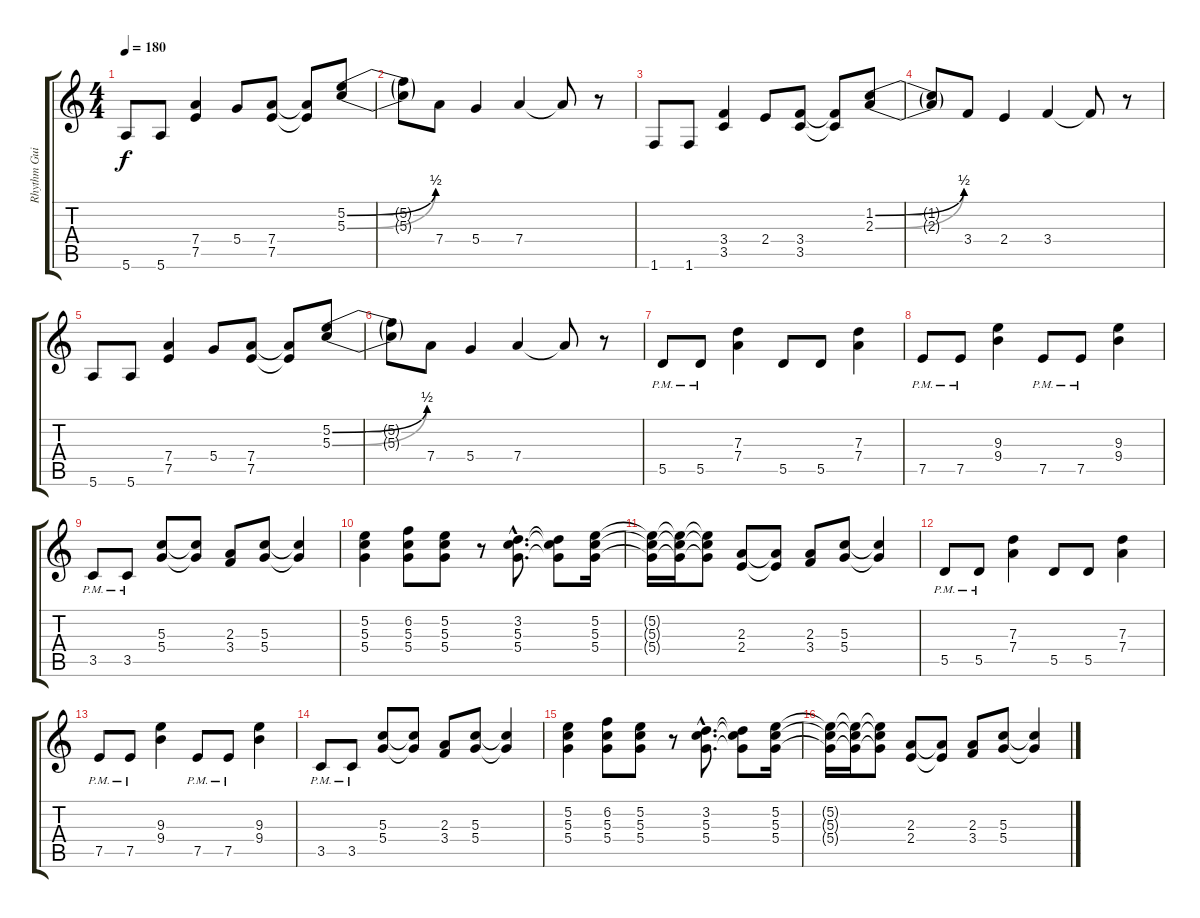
\track ("Rhythm Guitar" "Rhythm Gui") {instrument overdrivenguitar}
\staff {score tabs}
\tuning (E4 B3 G3 D3 A2 E2) {hide}
\ts (4 4)
\tempo 180
\clef g2
\ks c
5.6.8{dy f} 5.6.8 (7.4 7.5).4 5.4.8 (7.4 7.5).8 (7.4{t} 7.5{t}).8 (5.2{be (bend 0 0 60 2)} 5.3{be (bend 0 0 60 2)}).8 |
(5.2{t} 5.3{t}).8 7.4.8 5.4.4 7.4.4 7.4{t}.8 r.8 |
1.6.8 1.6.8 (3.4 3.5).4 2.4.8 (3.4 3.5).8 (3.4{t} 3.5{t}).8 (1.2{be (bend 0 0 60 2)} 2.3{be (bend 0 0 60 2)}).8 |
(1.2{t} 2.3{t}).8 3.4.8 2.4.4 3.4.4 3.4{t}.8 r.8 |
5.6.8 5.6.8 (7.4 7.5).4 5.4.8 (7.4 7.5).8 (7.4{t} 7.5{t}).8 (5.2{be (bend 0 0 60 2)} 5.3{be (bend 0 0 60 2)}).8 |
(5.2{t} 5.3{t}).8 7.4.8 5.4.4 7.4.4 7.4{t}.8 r.8 |
5.5{pm}.8 5.5{pm}.8 (7.3 7.4).4 5.5.8 5.5.8 (7.3 7.4).4 |
7.5{pm}.8 7.5{pm}.8 (9.3 9.4).4 7.5{pm}.8 7.5{pm}.8 (9.3 9.4).4 |
3.5{pm}.8 3.5{pm}.8 (5.3 5.4).8 (5.3{t} 5.4{t}).8 (2.3 3.4).8 (5.3 5.4).8 (5.3{t} 5.4{t}).4 |
(5.2 5.3 5.4).4 (6.2 5.3 5.4).8 (5.2 5.3 5.4).8 r.8 (3.2{hac} 5.3{hac} 5.4{hac}).8{d} (3.2{t} 5.3{t} 5.4{t}).8 (5.2 5.3 5.4).16 |
(5.2{t} 5.3{t} 5.4{t}).16 (5.2{t} 5.3{t} 5.4{t}).16 (5.2{t} 5.3{t} 5.4{t}).8 (2.3 2.4).8 (2.3{t} 2.4{t}).8 (2.3 3.4).8 (5.3 5.4).8 (5.3{t} 5.4{t}).4 |
5.5{pm}.8 5.5{pm}.8 (7.3 7.4).4 5.5.8 5.5.8 (7.3 7.4).4 |
7.5{pm}.8 7.5{pm}.8 (9.3 9.4).4 7.5{pm}.8 7.5{pm}.8 (9.3 9.4).4 |
3.5{pm}.8 3.5{pm}.8 (5.3 5.4).8 (5.3{t} 5.4{t}).8 (2.3 3.4).8 (5.3 5.4).8 (5.3{t} 5.4{t}).4 |
(5.2 5.3 5.4).4 (6.2 5.3 5.4).8 (5.2 5.3 5.4).8 r.8 (3.2{hac} 5.3{hac} 5.4{hac}).8{d} (3.2{t} 5.3{t} 5.4{t}).8 (5.2 5.3 5.4).16 |
(5.2{t} 5.3{t} 5.4{t}).16 (5.2{t} 5.3{t} 5.4{t}).16 (5.2{t} 5.3{t} 5.4{t}).8 (2.3 2.4).8 (2.3{t} 2.4{t}).8 (2.3 3.4).8 (5.3 5.4).8 (5.3{t} 5.4{t}).4
